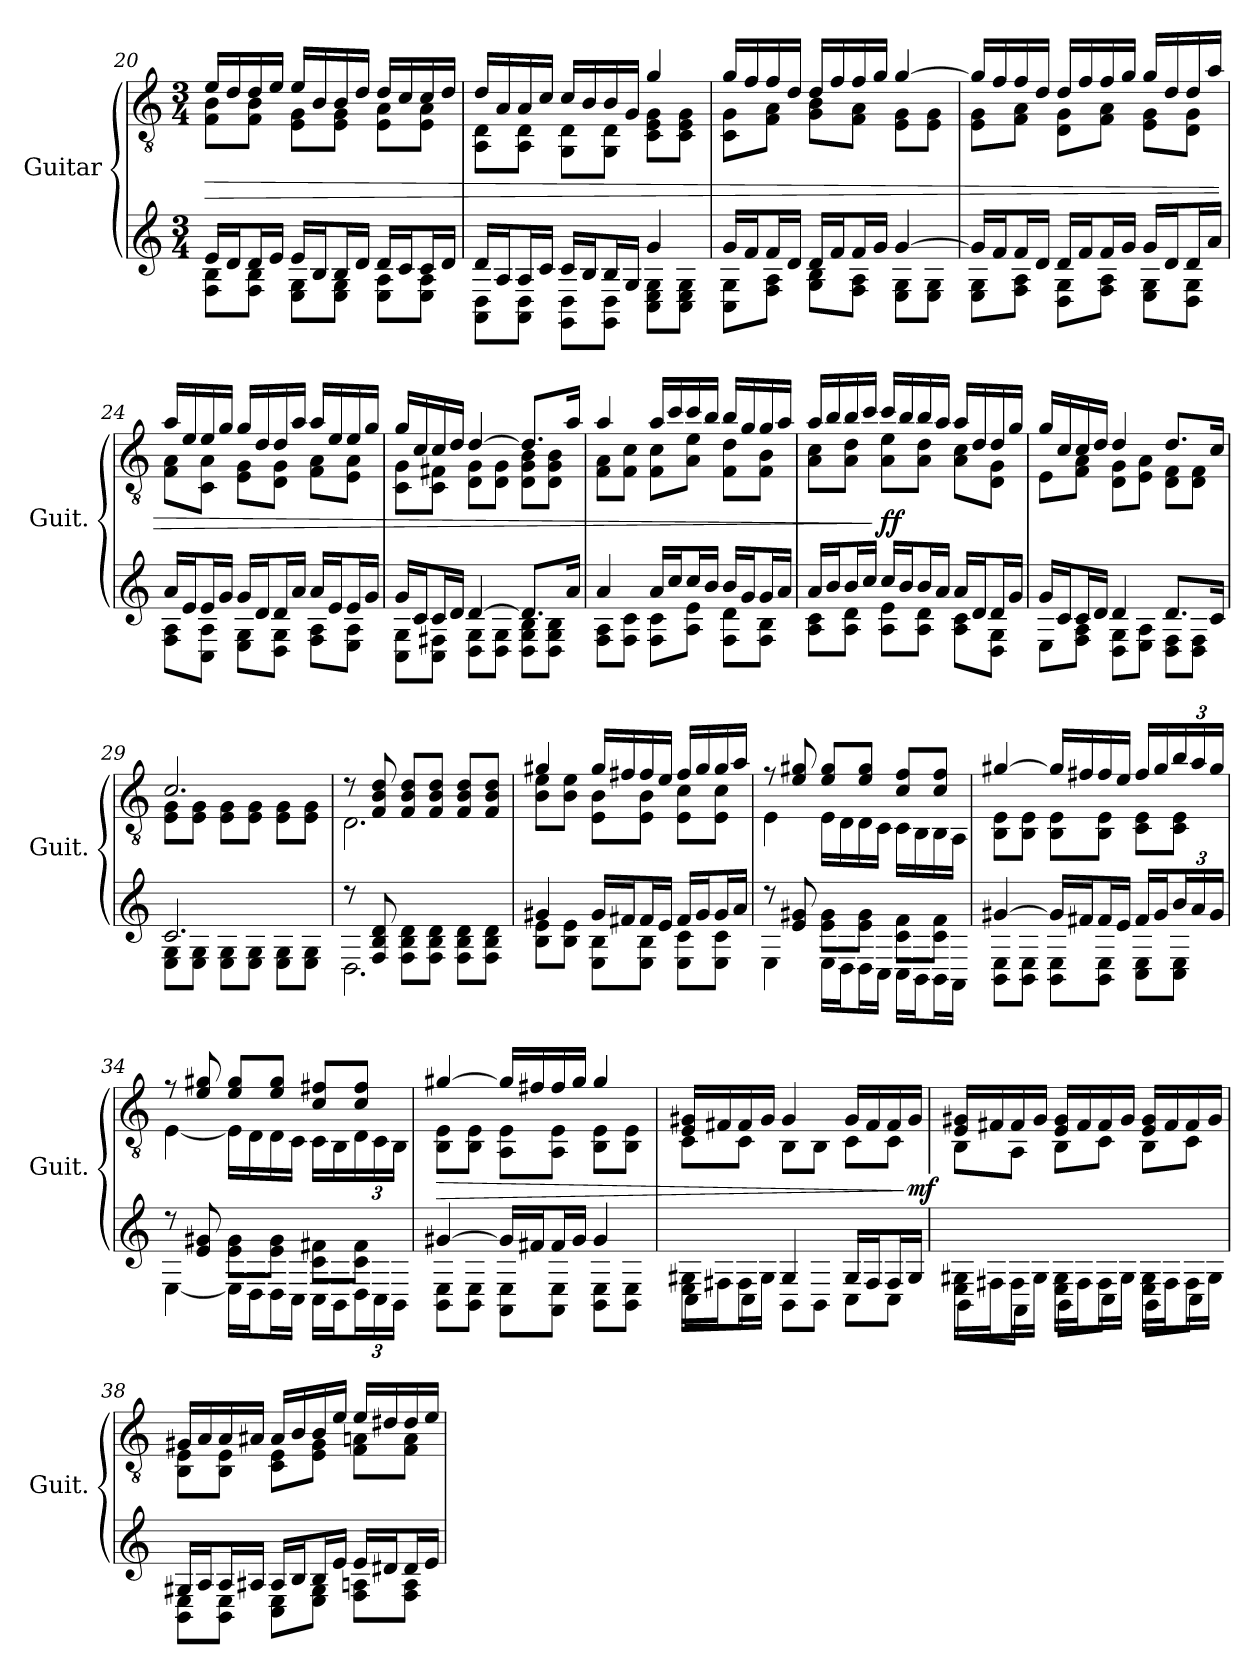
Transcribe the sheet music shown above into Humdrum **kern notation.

**kern	**kern	**dynam
*part1	*part1	*part1
*staff2	*staff1	*staff1/2
*I"Guitar	*	*
*I'Guit.	*	*
*	*clefGv2	*
*k[]	*k[]	*
*M3/4	*M3/4	*
=20	=20	=20
*^	*	*
!	!	!	!LO:HP:b
*	*	*^	*
16eLL	8F\ 8B\L	16e/LL	8F\ 8B\L	>
16dJ	.	16d/	.	.
16dL	8F\ 8B\J	16d/	8F\ 8B\J	.
16eJJ	.	16e/JJ	.	.
16eLL	8E\ 8G\L	16e/LL	8E\ 8G\L	.
16BJ	.	16B/	.	.
16BL	8E\ 8G\J	16B/	8E\ 8G\J	.
16dJJ	.	16d/JJ	.	.
16dLL	8E\ 8A\L	16d/LL	8E\ 8A\L	.
16cJ	.	16c/	.	.
16cL	8E\ 8A\J	16c/	8E\ 8A\J	.
16dJJ	.	16d/JJ	.	.
!!LO:LB:g=z	!!
=21	=21	=21	=21	=21
16dLL	8AA\ 8D\L	16d/LL	8AA\ 8D\L	.
16AJ	.	16A/	.	.
16AL	8AA\ 8D\J	16A/	8AA\ 8D\J	.
16cJJ	.	16c/JJ	.	.
16cLL	8GG\ 8D\L	16c/LL	8GG\ 8D\L	.
16BJ	.	16B/	.	.
16BL	8GG\ 8D\J	16B/	8GG\ 8D\J	.
16GJJ	.	16G/JJ	.	.
4g	8C\ 8E\ 8G\L	4g/	8C\ 8E\ 8G\L	.
.	8C\ 8E\ 8G\J	.	8C\ 8E\ 8G\J	.
=22	=22	=22	=22	=22
16gLL	8C\ 8G\L	16g/LL	8C\ 8G\L	.
16fJ	.	16f/	.	.
16fL	8F\ 8A\J	16f/	8F\ 8A\J	.
16dJJ	.	16d/JJ	.	.
16dLL	8G\ 8B\L	16d/LL	8G\ 8B\L	.
16fJ	.	16f/	.	.
16fL	8F\ 8A\J	16f/	8F\ 8A\J	.
16gJJ	.	16g/JJ	.	.
[4g	8E\ 8G\L	[4g/	8E\ 8G\L	.
.	8E\ 8G\J	.	8E\ 8G\J	.
=23	=23	=23	=23	=23
16gLL]	8E\ 8G\L	16g/LL]	8E\ 8G\L	.
16fJ	.	16f/	.	.
16fL	8F\ 8A\J	16f/	8F\ 8A\J	.
16dJJ	.	16d/JJ	.	.
16dLL	8D\ 8G\L	16d/LL	8D\ 8G\L	.
16fJ	.	16f/	.	.
16fL	8F\ 8A\J	16f/	8F\ 8A\J	.
16gJJ	.	16g/JJ	.	.
16gLL	8E\ 8G\L	16g/LL	8E\ 8G\L	.
16dJ	.	16d/	.	.
16dL	8D\ 8G\J	16d/	8D\ 8G\J	.
16aJJ	.	16a/JJ	.	.
=24	=24	=24	=24	=24
16aLL	8F\ 8A\L	16a/LL	8F\ 8A\L	.
16eJ	.	16e/	.	.
16eL	8C\ 8A\J	16e/	8C\ 8A\J	.
16gJJ	.	16g/JJ	.	.
16gLL	8E\ 8G\L	16g/LL	8E\ 8G\L	.
16dJ	.	16d/	.	.
16dL	8D\ 8G\J	16d/	8D\ 8G\J	.
16aJJ	.	16a/JJ	.	.
16aLL	8F\ 8A\L	16a/LL	8F\ 8A\L	.
16eJ	.	16e/	.	.
16eL	8E\ 8A\J	16e/	8E\ 8A\J	.
16gJJ	.	16g/JJ	.	.
!!LO:LB:g=z	!!
=25	=25	=25	=25	=25
16gLL	8C\ 8G\L	16g/LL	8C\ 8G\L	.
16cJ	.	16c/	.	.
16cL	8C\ 8F#\J	16c/	8C\ 8F#X\J	.
16dJJ	.	16d/JJ	.	.
[4d	8D\ 8G\L	[4d/	8D\ 8G\L	.
.	8D\ 8G\J	.	8D\ 8G\J	.
8.dL]	8D\ 8G\ 8B\L	8.d/L]	8D\ 8G\ 8B\L	.
.	8D\ 8G\ 8B\J	.	8D\ 8G\ 8B\J	.
16aJk	.	16a/Jk	.	.
=26	=26	=26	=26	=26
4a	8F\ 8A\L	4a/	8F\ 8A\L	.
.	8F\ 8c\J	.	8F\ 8c\J	.
16aLL	8F\ 8c\L	16a/LL	8F\ 8c\L	.
16ccJ	.	16cc/	.	.
16ccL	8A\ 8e\J	16cc/	8A\ 8e\J	.
16bJJ	.	16b/JJ	.	.
16bLL	8F\ 8d\L	16b/LL	8F\ 8d\L	.
16gJ	.	16g/	.	.
16gL	8F\ 8B\J	16g/	8F\ 8B\J	.
16aJJ	.	16a/JJ	.	.
=27	=27	=27	=27	=27
16aLL	8A\ 8c\L	16a/LL	8A\ 8c\L	.
16bJ	.	16b/	.	.
16bL	8A\ 8d\J	16b/	8A\ 8d\J	.
16ccJJ	.	16cc/JJ	.	.
!	!	!	!	!LO:DY:n=1:b
16ccLL	8A\ 8e\L	16cc/LL	8A\ 8e\L	] ff
16bJ	.	16b/	.	.
16bL	8A\ 8d\J	16b/	8A\ 8d\J	.
16aJJ	.	16a/JJ	.	.
16aLL	8A\ 8c\L	16a/LL	8A\ 8c\L	.
16dJ	.	16d/	.	.
16dL	8D\ 8G\J	16d/	8D\ 8G\J	.
16gJJ	.	16g/JJ	.	.
!!LO:LB:g=z	!!
=28	=28	=28	=28	=28
16gLL	8EL	16g/LL	8E\L	.
16cJ	.	16c/	.	.
16cL	8F\ 8A\J	16c/	8F\ 8A\J	.
16dJJ	.	16d/JJ	.	.
4d	8D\ 8G\L	4d/	8D\ 8G\L	.
.	8E\ 8A\J	.	8E\ 8A\J	.
8.dL	8D\ 8F\L	8.d/L	8D\ 8F\L	.
.	8D\ 8F\J	.	8D\ 8F\J	.
16cJk	.	16c/Jk	.	.
=29	=29	=29	=29	=29
2.c	8E\ 8G\L	2.c/	8E\ 8G\L	.
.	8E\ 8G\J	.	8E\ 8G\J	.
.	8E\ 8G\L	.	8E\ 8G\L	.
.	8E\ 8G\J	.	8E\ 8G\J	.
.	8E\ 8G\L	.	8E\ 8G\L	.
.	8E\ 8G\J	.	8E\ 8G\J	.
=30	=30	=30	=30	=30
8r	2.D	8r	2.D\	.
8F 8B 8d	.	8F/ 8B/ 8d/	.	.
8F\ 8B\ 8d\L	.	8F/ 8B/ 8d/L	.	.
8F\ 8B\ 8d\J	.	8F/ 8B/ 8d/J	.	.
8F\ 8B\ 8d\L	.	8F/ 8B/ 8d/L	.	.
8F\ 8B\ 8d\J	.	8F/ 8B/ 8d/J	.	.
=31	=31	=31	=31	=31
4g#	8B\ 8e\L	4g#X/	8B\ 8e\L	.
.	8B\ 8e\J	.	8B\ 8e\J	.
16g#LL	8E\ 8B\L	16g#/LL	8E\ 8B\L	.
16f#J	.	16f#X/	.	.
16f#L	8E\ 8B\J	16f#/	8E\ 8B\J	.
16eJJ	.	16e/JJ	.	.
16f#LL	8E\ 8c\L	16f#/LL	8E\ 8c\L	.
16g#J	.	16g#/	.	.
16g#L	8E\ 8c\J	16g#/	8E\ 8c\J	.
16aJJ	.	16a/JJ	.	.
!!LO:LB:g=z	!!
=32	=32	=32	=32	=32
8r	4E	8r	4E\	.
8e 8g#	.	8e/ 8g#X/	.	.
8e\ 8g#\L	16ELL	8e/ 8g#/L	16E\LL	.
.	16DJ	.	16D\	.
8e\ 8g#\J	16DL	8e/ 8g#/J	16D\	.
.	16CJJ	.	16C\JJ	.
8c\ 8f\L	16CLL	8c/ 8f/L	16C\LL	.
.	16BBJ	.	16BB\	.
8c\ 8f\J	16BBL	8c/ 8f/J	16BB\	.
.	16AAJJ	.	16AA\JJ	.
=33	=33	=33	=33	=33
[4g#	8BB\ 8E\L	[4g#X/	8BB\ 8E\L	.
.	8BB\ 8E\J	.	8BB\ 8E\J	.
16g#LL]	8BB\ 8E\L	16g#/LL]	8BB\ 8E\L	.
16f#J	.	16f#X/	.	.
16f#L	8BB\ 8E\J	16f#/	8BB\ 8E\J	.
16eJJ	.	16e/JJ	.	.
16f#LL	8C\ 8E\L	16f#/LL	8C\ 8E\L	.
16g#J	.	16g#/	.	.
*Xbrackettup	*	*Xbrackettup	*	*
24bL	8C\ 8E\J	24b/	8C\ 8E\J	.
24a	.	24a/	.	.
24g#JJ	.	24g#/JJ	.	.
=34	=34	=34	=34	=34
8r	[4E	8r	[4E\	.
8e 8g#	.	8e/ 8g#X/	.	.
8e\ 8g#\L	16ELL]	8e/ 8g#/L	16E\LL]	.
.	16DJ	.	16D\	.
8e\ 8g#\J	16DL	8e/ 8g#/J	16D\	.
.	16CJJ	.	16C\JJ	.
8c\ 8f#\L	16CLL	8c/ 8f#X/L	16C\LL	.
.	16BBJ	.	16BB\	.
8c\ 8f#\J	24DL	8c/ 8f#/J	24D\	.
.	24C	.	24C\	.
.	24BBJJ	.	24BB\JJ	.
!!LO:PB:g=z	!!
=35	=35	=35	=35	=35
!	!	!	!	!LO:HP:b
[4g#	8BB\ 8E\L	[4g#X/	8BB\ 8E\L	>
.	8BB\ 8E\J	.	8BB\ 8E\J	.
16g#LL]	8AA\ 8E\L	16g#/LL]	8AA\ 8E\L	.
16f#J	.	16f#X/	.	.
16f#L	8AA\ 8E\J	16f#/	8AA\ 8E\J	.
16g#JJ	.	16g#/JJ	.	.
4g#	8BB\ 8E\L	4g#/	8BB\ 8E\L	.
.	8BB\ 8E\J	.	8BB\ 8E\J	.
=36	=36	=36	=36	=36
16E\ 16G#\LL	8CL	16E/ 16G#X/LL	8C\L	.
16F#J	.	16F#X/	.	.
16F#L	8CJ	16F#/	8C\J	.
16G#JJ	.	16G#/JJ	.	.
4G#	8BBL	4G#/	8BB\L	.
.	8BBJ	.	8BB\J	.
16G#LL	8CL	16G#/LL	8C\L	.
16F#J	.	16F#/	.	.
16F#L	8CJ	16F#/	8C\J	.
!	!	!	!	!LO:DY:n=1:b
16G#JJ	.	16G#/JJ	.	] mf
=37	=37	=37	=37	=37
16E\ 16G#\LL	8BBL	16E/ 16G#X/LL	8BB\L	.
16F#J	.	16F#X/	.	.
16F#L	8AAJ	16F#/	8AA\J	.
16G#JJ	.	16G#/JJ	.	.
16E\ 16G#\LL	8BBL	16E/ 16G#/LL	8BB\L	.
16F#J	.	16F#/	.	.
16F#L	8CJ	16F#/	8C\J	.
16G#JJ	.	16G#/JJ	.	.
16E\ 16G#\LL	8BBL	16E/ 16G#/LL	8BB\L	.
16F#J	.	16F#/	.	.
16F#L	8CJ	16F#/	8C\J	.
16G#JJ	.	16G#/JJ	.	.
!!LO:LB:g=z	!!
=38	=38	=38	=38	=38
16G#LL	8BB\ 8E\L	16G#X/LL	8BB\ 8E\L	.
16AJ	.	16A/	.	.
16AL	8BB\ 8E\J	16A/	8BB\ 8E\J	.
16A#JJ	.	16A#X/JJ	.	.
16A#LL	8C\ 8E\L	16A#/LL	8C\ 8E\L	.
16BJ	.	16B/	.	.
16BL	8E\ 8G#\J	16B/	8E\ 8G#\J	.
16eJJ	.	16e/JJ	.	.
16eLL	8F\ 8A\L	16e/LL	8F\ 8An\L	.
16d#J	.	16d#X/	.	.
16d#L	8F\ 8A\J	16d#/	8F\ 8A\J	.
16eJJ	.	16e/JJ	.	.
*v	*v	*	*	*
*	*v	*v	*
=	=	=
*-	*-	*-
